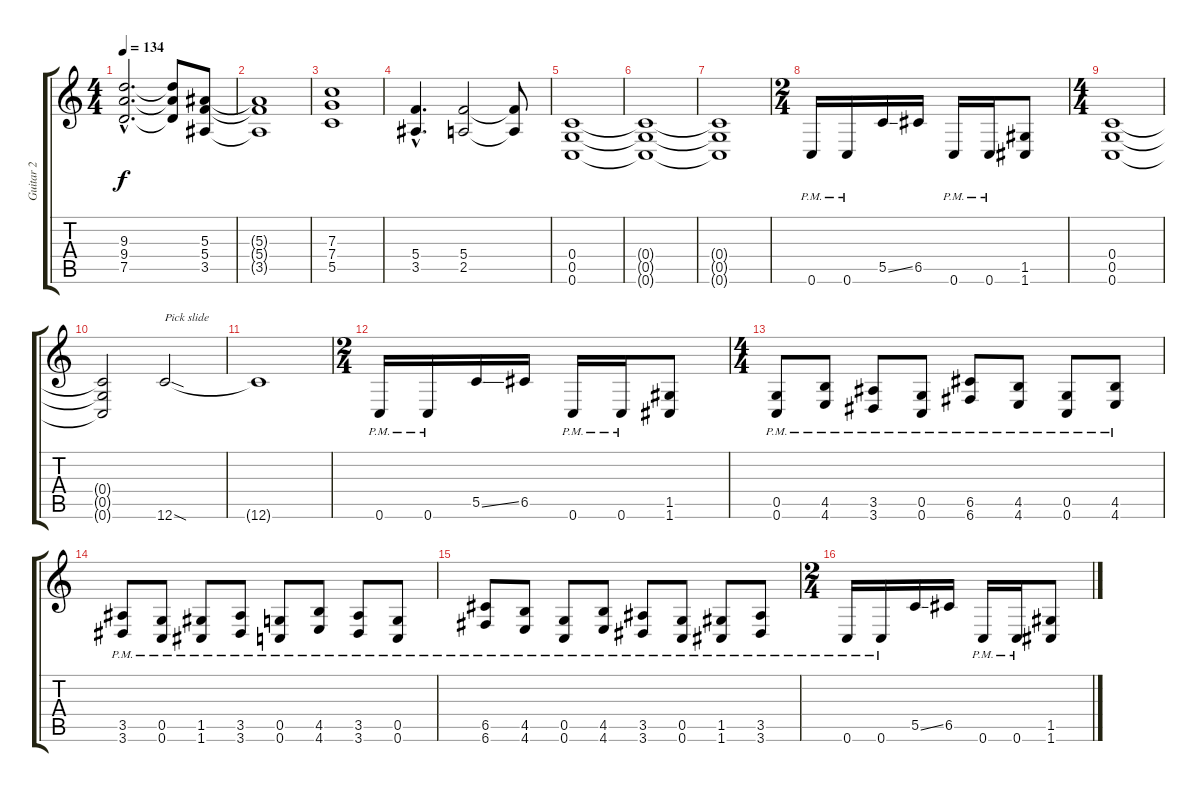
\track ("Guitar 2" "Guitar 2") {instrument distortionguitar}
\staff {score tabs}
\tuning (D4 A3 F3 C3 G2 C2) {hide}
\ts (4 4)
\tempo 134
\clef g2
\ks c
(9.3{hac} 9.4{hac} 7.5{hac}).2{d dy f} (9.3{t} 9.4{t} 7.5{t}).8 (5.3 5.4 3.5).8 |
(5.3{t} 5.4{t} 3.5{t}).1 |
(7.3 7.4 5.5).1 |
(5.4{hac} 3.5{hac}).4{d} (5.4 2.5).2 (5.4{t} 2.5{t}).8 |
(0.4 0.5 0.6).1 |
(0.4{t} 0.5{t} 0.6{t}).1 |
(0.4{t} 0.5{t} 0.6{t}).1 |
\ts (2 4)
0.6{pm}.16 0.6{pm}.16 5.5{ss}.16 6.5.16 0.6{pm}.16 0.6{pm}.16 (1.5 1.6).8 |
\ts (4 4)
(0.4 0.5 0.6).1 |
(0.4{t} 0.5{t} 0.6{t}).2 12.6{sod}.2{txt "Pick slide"} |
12.6{t}.1 |
\ts (2 4)
0.6{pm}.16 0.6{pm}.16 5.5{ss}.16 6.5.16 0.6{pm}.16 0.6{pm}.16 (1.5 1.6).8 |
\ts (4 4)
(0.5{pm} 0.6{pm}).8 (4.5{pm} 4.6{pm}).8 (3.5{pm} 3.6{pm}).8 (0.5{pm} 0.6{pm}).8 (6.5{pm} 6.6{pm}).8 (4.5{pm} 4.6{pm}).8 (0.5{pm} 0.6{pm}).8 (4.5{pm} 4.6{pm}).8 |
(3.5{pm} 3.6{pm}).8 (0.5{pm} 0.6{pm}).8 (1.5{pm} 1.6{pm}).8 (3.5{pm} 3.6{pm}).8 (0.5{pm} 0.6{pm}).8 (4.5{pm} 4.6{pm}).8 (3.5{pm} 3.6{pm}).8 (0.5{pm} 0.6{pm}).8 |
(6.5{pm} 6.6{pm}).8 (4.5{pm} 4.6{pm}).8 (0.5{pm} 0.6{pm}).8 (4.5{pm} 4.6{pm}).8 (3.5{pm} 3.6{pm}).8 (0.5{pm} 0.6{pm}).8 (1.5{pm} 1.6{pm}).8 (3.5{pm} 3.6{pm}).8 |
\ts (2 4)
0.6{pm}.16 0.6{pm}.16 5.5{ss}.16 6.5.16 0.6{pm}.16 0.6{pm}.16 (1.5 1.6).8
